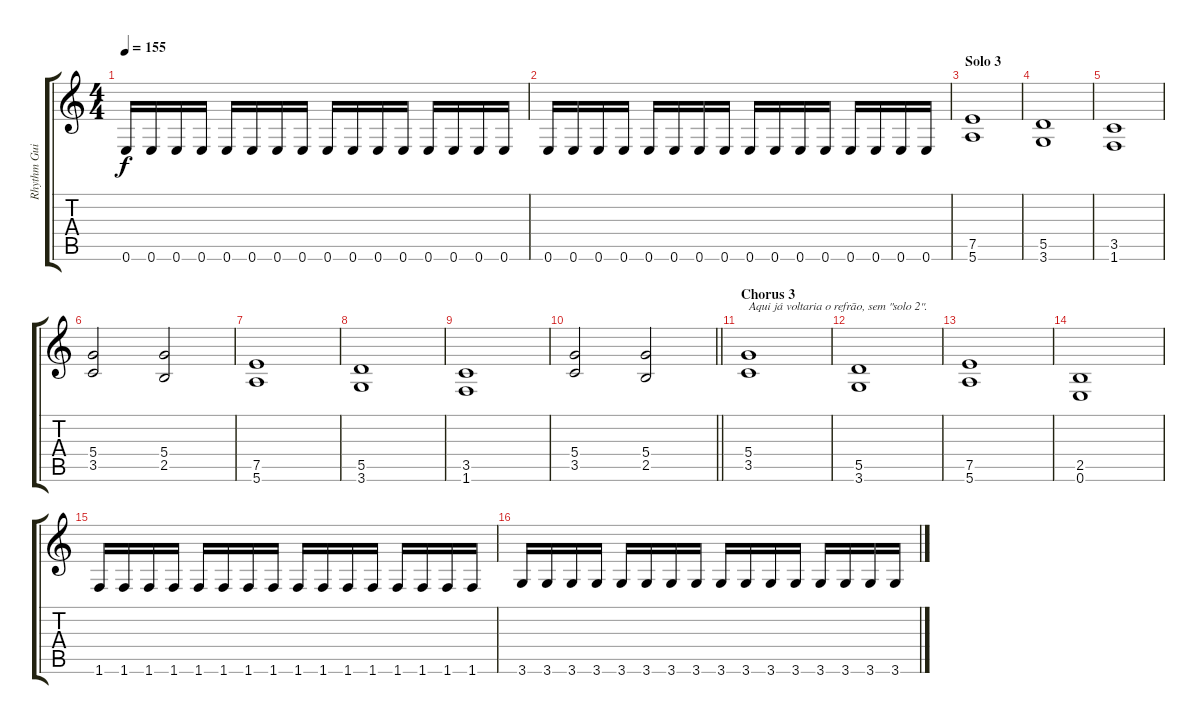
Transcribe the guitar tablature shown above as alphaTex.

\track ("Rhythm Guitar" "Rhythm Gui") {instrument overdrivenguitar}
\staff {score tabs}
\tuning (E4 B3 G3 D3 A2 E2) {hide}
\ts (4 4)
\tempo 155
\clef g2
\ks c
0.6.16{dy f} 0.6.16 0.6.16 0.6.16 0.6.16 0.6.16 0.6.16 0.6.16 0.6.16 0.6.16 0.6.16 0.6.16 0.6.16 0.6.16 0.6.16 0.6.16 |
0.6.16 0.6.16 0.6.16 0.6.16 0.6.16 0.6.16 0.6.16 0.6.16 0.6.16 0.6.16 0.6.16 0.6.16 0.6.16 0.6.16 0.6.16 0.6.16 |
\section ("" "Solo 3")
(7.5 5.6).1 |
(5.5 3.6).1 |
(3.5 1.6).1 |
(5.4 3.5).2 (5.4 2.5).2 |
(7.5 5.6).1 |
(5.5 3.6).1 |
(3.5 1.6).1 |
\barLineRight lightlight
(5.4 3.5).2 (5.4 2.5).2 |
\section ("" "Chorus 3")
(5.4 3.5).1{txt "Aqui já voltaria o refrão, sem \"solo 2\"."} |
(5.5 3.6).1 |
(7.5 5.6).1 |
(2.5 0.6).1 |
1.6.16 1.6.16 1.6.16 1.6.16 1.6.16 1.6.16 1.6.16 1.6.16 1.6.16 1.6.16 1.6.16 1.6.16 1.6.16 1.6.16 1.6.16 1.6.16 |
3.6.16 3.6.16 3.6.16 3.6.16 3.6.16 3.6.16 3.6.16 3.6.16 3.6.16 3.6.16 3.6.16 3.6.16 3.6.16 3.6.16 3.6.16 3.6.16
